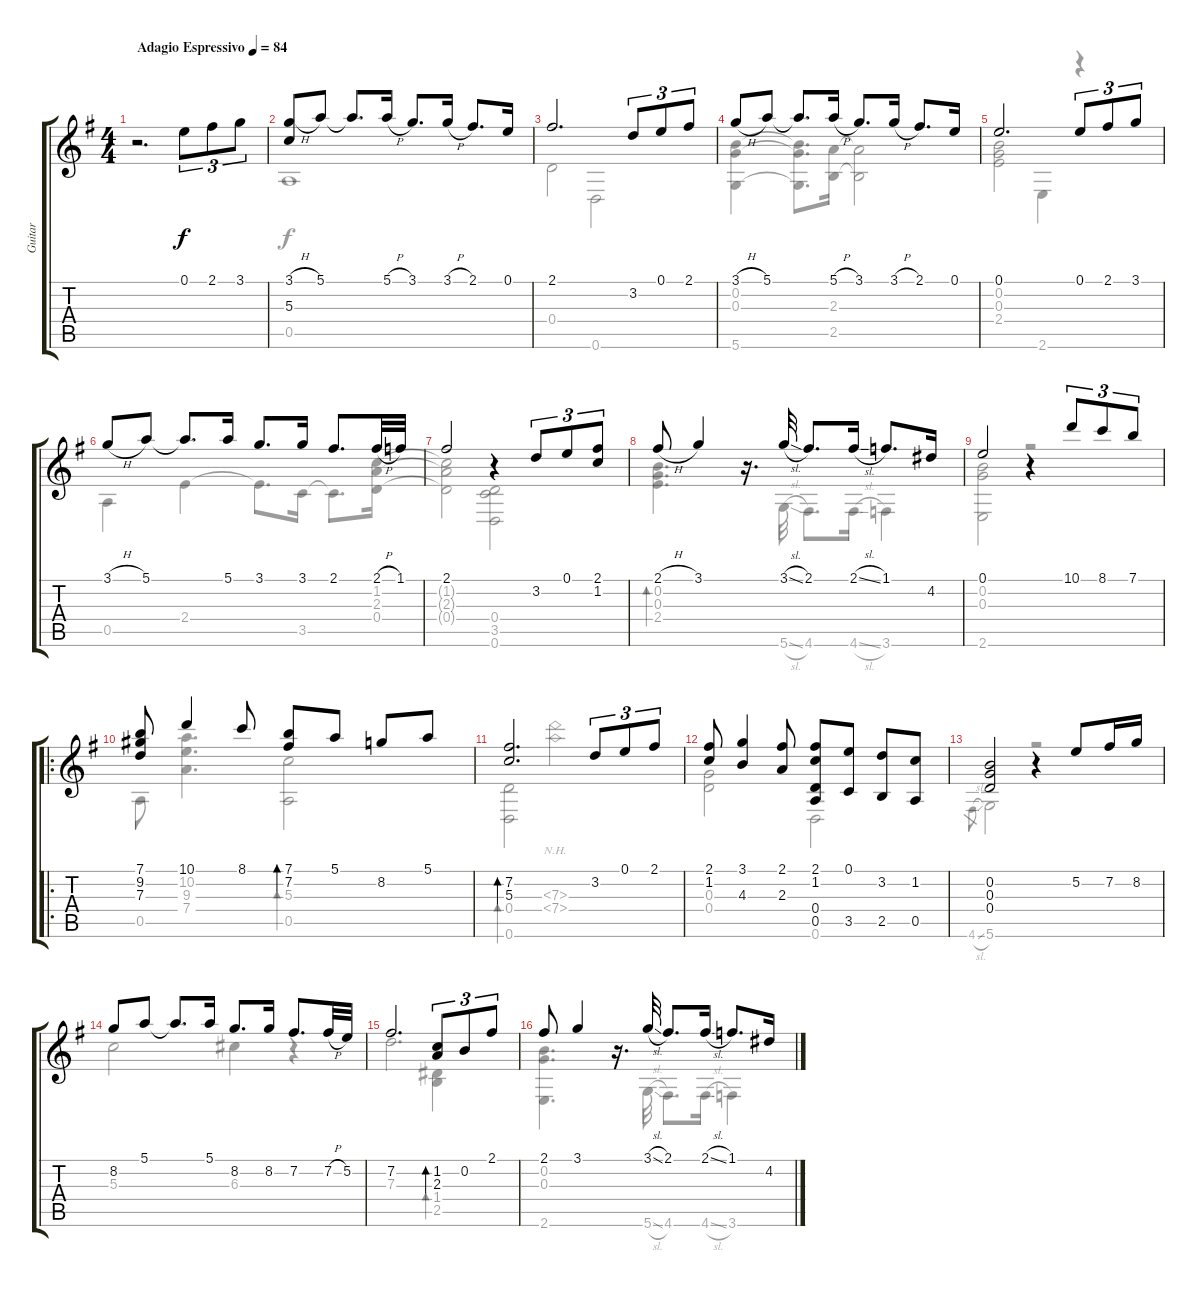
\track ("Guitar" "Guitar") {instrument acousticguitarnylon}
\staff {score tabs}
\tuning (E4 B3 G3 D3 A2 D2) {hide}
\voice
\ts (4 4)
\tempo (84 "Adagio Espressivo")
\clef g2
\ks eminor
r.2{d dy f instrument acousticguitarnylon} 0.1.8{tu (3 2)} 2.1.8{tu (3 2)} 3.1.8{tu (3 2)} |
(3.1{h} 5.3).8 5.1.8 5.1{t}.8{d} 5.1{h}.16 3.1.8{d} 3.1{h}.16 2.1.8{d} 0.1.16 |
2.1.2{d} 3.2.8{tu (3 2)} 0.1.8{tu (3 2)} 2.1.8{tu (3 2)} |
3.1{h}.8 5.1.8 5.1{t}.8{d} 5.1{h}.16 3.1.8{d} 3.1{h}.16 2.1.8{d} 0.1.16 |
0.1.2{d} 0.1.8{tu (3 2)} 2.1.8{tu (3 2)} 3.1.8{tu (3 2)} |
3.1{h}.8 5.1.8 5.1{t}.8{d} 5.1.16 3.1.8{d} 3.1.16 2.1.8{d} 2.1{h}.32 1.1.32 |
2.1.2 r.4 3.2.8{tu (3 2)} 0.1.8{tu (3 2)} (2.1 1.2).8{tu (3 2)} |
2.1{h}.8 3.1.4 r.16{d} 3.1{sl}.32 2.1.8{d} 2.1{sl}.16 1.1.8{d} 4.2.16 |
0.1.2 r.4 10.1.8{tu (3 2)} 8.1.8{tu (3 2)} 7.1.8{tu (3 2)} |
\ro
(7.1 9.2 7.3).8 10.1.4 8.1.8 (7.1 7.2).8{bd 240} 5.1.8 8.2.8 5.1.8 |
(7.2 5.3).2{d bd 240} 3.2.8{tu (3 2)} 0.1.8{tu (3 2)} 2.1.8{tu (3 2)} |
(2.1 1.2).8 (3.1 4.3).4 (2.1 2.3).8 (2.1 1.2 0.4 0.5).8 (0.1 3.5).8 (3.2 2.5).8 (1.2 0.5).8 |
(0.2 0.3 0.4).2 r.4 5.2.8 7.2.16 8.2.16 |
8.2.8 5.1.8 5.1{t}.8{d} 5.1.16 8.2.8{d} 8.2.16 7.2.8{d} 7.2{h}.32 5.2.32 |
7.2.2{d} (1.2 2.3).8{tu (3 2) bd 240} 0.2.8{tu (3 2)} 2.1.8{tu (3 2)} |
2.1.8 3.1.4 r.16{d} 3.1{sl}.32 2.1.8{d} 2.1{sl}.16 1.1.8{d} 4.2.16
\voice
\clef g2
\ottava regular
\simile none
\ks eminor
|
0.5.1 |
0.4.2 0.6.2 |
(0.2 0.3 5.6).4 (0.2{t} 0.3{t} 5.6{t}).8{d} (2.3 2.5).16 (2.3{t} 2.5{t}).2 |
(0.2 0.3 2.4).2 2.6.4 r.4 |
0.5.4 2.4.4 2.4{t}.8{d} 3.5.16 3.5{t}.8{d} (1.2 2.3 0.4).16 |
(1.2{t} 2.3{t} 0.4{t}).2 (0.4 3.5 0.6).2 |
(0.2 0.3 2.4).4{d bd 240} r.16{d} 5.6{sl}.32 4.6.8{d} 4.6{sl}.16 3.6.4 |
(0.2 0.3 2.6).2 r.2 |
0.5.8 (10.2 9.3 7.4).4{d} (5.3 0.5).2{bd 240} |
(0.4 0.6).2{bd 240} (7.3{nh} 7.4{nh}).2 |
(0.3 0.4).2 0.6.2 |
4.6{sl}.8{gr} 5.6.2 r.2 |
5.3.2 6.3.4 r.4 |
7.3.2{d} (1.4 2.5).4{bd 240} |
(0.2 0.3 2.6).4{d} r.16{d} 5.6{sl}.32 4.6.8{d} 4.6{sl}.16 3.6.4
